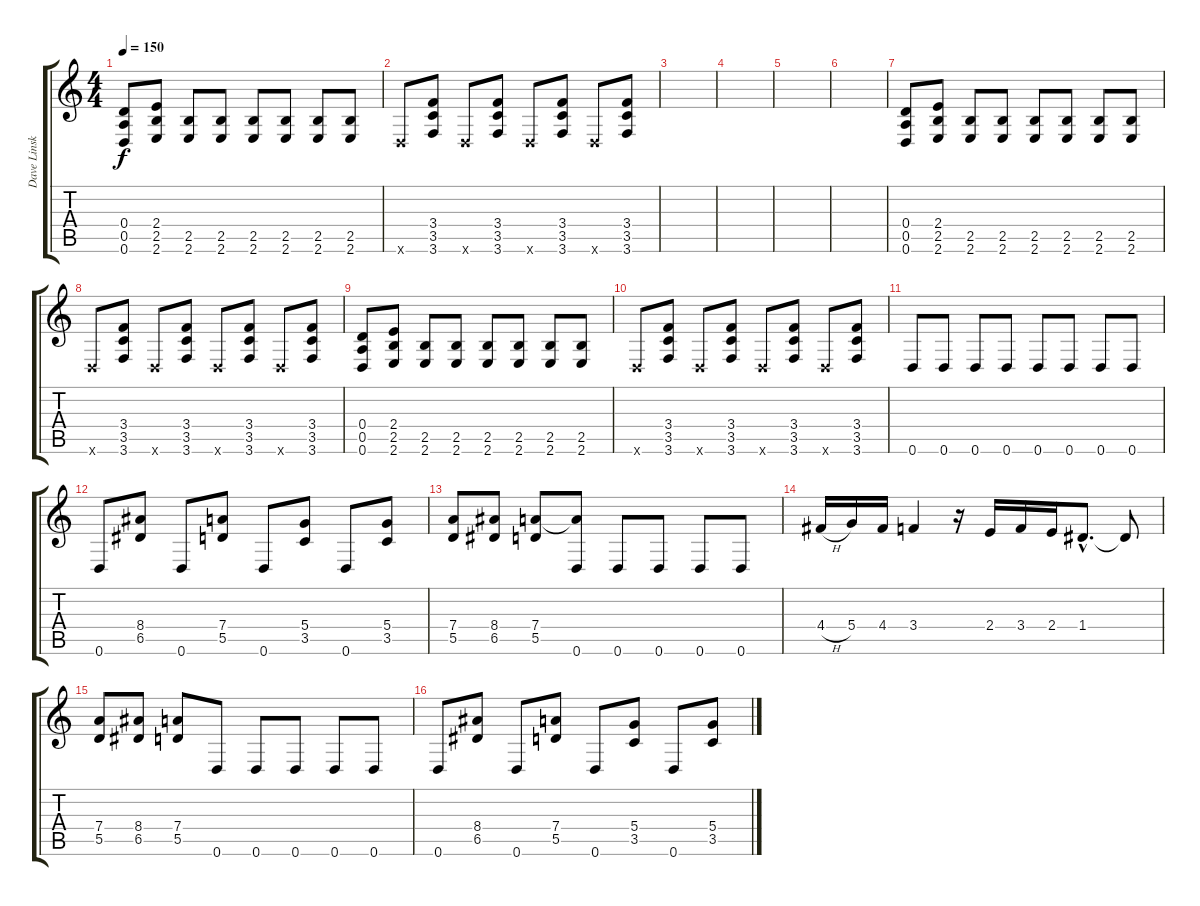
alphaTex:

\track ("Dave Linsk-Guitar" "Dave Linsk") {instrument distortionguitar}
\staff {score tabs}
\tuning (E4 B3 G3 D3 A2 D2) {hide}
\ts (4 4)
\tempo 150
\clef g2
\ks c
(0.4 0.5 0.6).8{dy f} (2.4 2.5 2.6).8 (2.5 2.6).8 (2.5 2.6).8 (2.5 2.6).8 (2.5 2.6).8 (2.5 2.6).8 (2.5 2.6).8 |
0.6{x}.8 (3.4 3.5 3.6).8 0.6{x}.8 (3.4 3.5 3.6).8 0.6{x}.8 (3.4 3.5 3.6).8 0.6{x}.8 (3.4 3.5 3.6).8 |
|
|
|
|
(0.4 0.5 0.6).8 (2.4 2.5 2.6).8 (2.5 2.6).8 (2.5 2.6).8 (2.5 2.6).8 (2.5 2.6).8 (2.5 2.6).8 (2.5 2.6).8 |
0.6{x}.8 (3.4 3.5 3.6).8 0.6{x}.8 (3.4 3.5 3.6).8 0.6{x}.8 (3.4 3.5 3.6).8 0.6{x}.8 (3.4 3.5 3.6).8 |
(0.4 0.5 0.6).8 (2.4 2.5 2.6).8 (2.5 2.6).8 (2.5 2.6).8 (2.5 2.6).8 (2.5 2.6).8 (2.5 2.6).8 (2.5 2.6).8 |
0.6{x}.8 (3.4 3.5 3.6).8 0.6{x}.8 (3.4 3.5 3.6).8 0.6{x}.8 (3.4 3.5 3.6).8 0.6{x}.8 (3.4 3.5 3.6).8 |
0.6.8 0.6.8 0.6.8 0.6.8 0.6.8 0.6.8 0.6.8 0.6.8 |
0.6.8 (8.4 6.5).8 0.6.8 (7.4 5.5).8 0.6.8 (5.4 3.5).8 0.6.8 (5.4 3.5).8 |
(7.4 5.5).8 (8.4 6.5).8 (7.4 5.5).8 (7.4{t} 0.6).8 0.6.8 0.6.8 0.6.8 0.6.8 |
4.4{h}.16 5.4.16 4.4.16 3.4.4 r.16 2.4.16 3.4.16 2.4.16 1.4{hac}.8{d} 1.4{t}.8 |
(7.4 5.5).8 (8.4 6.5).8 (7.4 5.5).8 0.6.8 0.6.8 0.6.8 0.6.8 0.6.8 |
0.6.8 (8.4 6.5).8 0.6.8 (7.4 5.5).8 0.6.8 (5.4 3.5).8 0.6.8 (5.4 3.5).8
